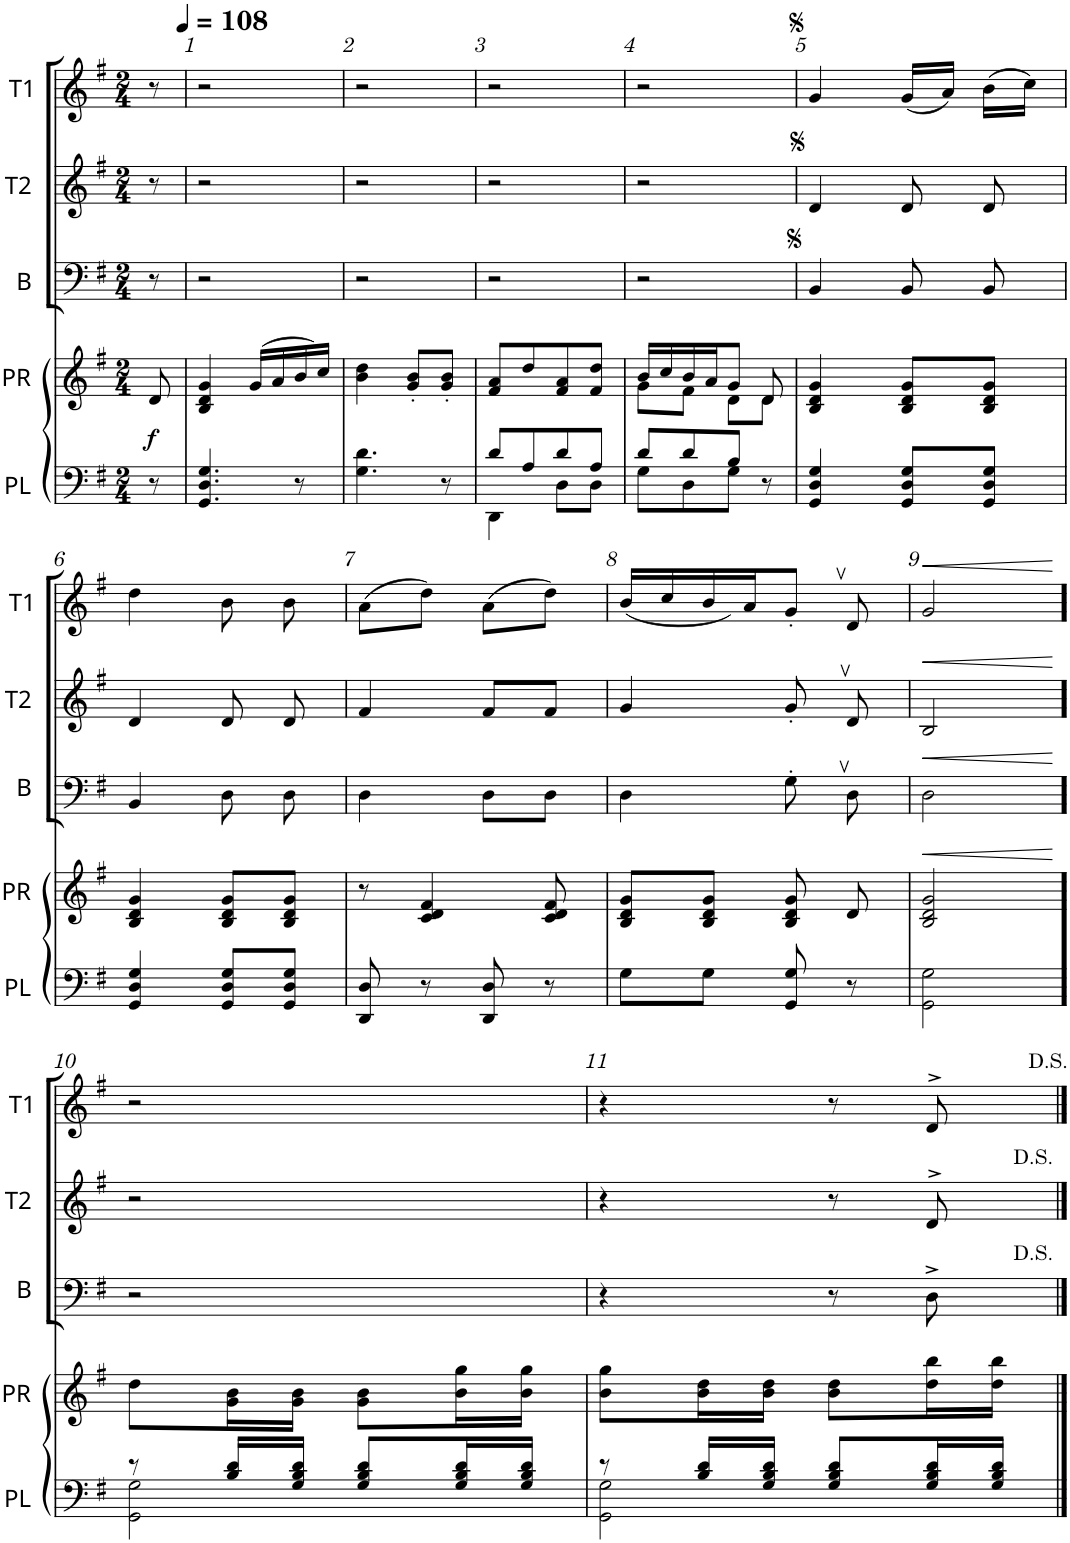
**kern	**dynam	**kern	**dynam	**kern	**dynam	**kern	**dynam	**kern	**dynam
*part5	*part5	*part4	*part4	*part3	*part3	*part2	*part2	*part1	*part1
*staff5	*staff5	*staff4	*staff4	*staff3	*staff3	*staff2	*staff2	*staff1	*staff1
*I"PL	*	*I"PR	*	*I"B	*	*I"T2	*	*I"T1	*
*I'PL	*	*I'PR	*	*I'B	*	*I'T2	*	*I'T1	*
*clefF4	*	*clefG2	*	*clefF4	*	*clefG2	*	*clefG2	*
*k[f#]	*	*k[f#]	*	*k[f#]	*	*k[f#]	*	*k[f#]	*
*M2/4	*	*M2/4	*	*M2/4	*	*M2/4	*	*M2/4	*
=	=	=	=	=	=	=	=	=	=
!	!LO:DY:b	!	!	!	!	!	!	!	!
8r	f	8d/	.	8r	.	8r	.	8r	.
*	*	*	*	*	*	*	*	*MM108	*
=1	=1	=1	=1	=1	=1	=1	=1	=1	=1
4.GG/ 4.D/ 4.G/	.	4B/ 4d/ 4g/	.	2r	.	2r	.	2r	.
.	.	(>16g/LL	.	.	.	.	.	.	.
.	.	16a/)	.	.	.	.	.	.	.
8r	.	16b/	.	.	.	.	.	.	.
.	.	16cc/JJ	.	.	.	.	.	.	.
=2	=2	=2	=2	=2	=2	=2	=2	=2	=2
4.G\ 4.d\	.	4b\ 4dd\	.	2r	.	2r	.	2r	.
.	.	8g/' 8b/'L	.	.	.	.	.	.	.
8r	.	8g/' 8b/'J	.	.	.	.	.	.	.
=3	=3	=3	=3	=3	=3	=3	=3	=3	=3
*^	*	*	*	*	*	*	*	*	*
8d/L	4DD\	.	8f#/ 8a/L	.	2r	.	2r	.	2r	.
8A/	.	.	8dd/	.	.	.	.	.	.	.
8d/	8D\L	.	8f#/ 8a/	.	.	.	.	.	.	.
8A/J	8D\J	.	8f#/ 8dd/J	.	.	.	.	.	.	.
=4	=4	=4	=4	=4	=4	=4	=4	=4	=4	=4
*	*	*	*^	*	*	*	*	*	*	*
8d/L	8G\L	.	16b/LL	8g\L	.	2r	.	2r	.	2r	.
.	.	.	16cc/	.	.	.	.	.	.	.	.
8d/	8D\	.	16b/	8f#\J	.	.	.	.	.	.	.
.	.	.	16a/J	.	.	.	.	.	.	.	.
8B/J	8G\J	.	8g/J	8d\L	.	.	.	.	.	.	.
8r	8ryy	.	8d/	8d\J	.	.	.	.	.	.	.
*v	*v	*	*	*	*	*	*	*	*	*	*
*	*	*v	*v	*	*	*	*	*	*	*
=5	=5	=5	=5	=5	=5	=5	=5	=5	=5
4GG/ 4D/ 4G/	.	4B/ 4d/ 4g/	.	4BB/	.	4d/	.	4g/	.
8GG/ 8D/ 8G/L	.	8B/ 8d/ 8g/L	.	8BB/	.	8d/	.	(16g/LL	.
.	.	.	.	.	.	.	.	16a/JJ)	.
8GG/ 8D/ 8G/J	.	8B/ 8d/ 8g/J	.	8BB/	.	8d/	.	(16b\LL	.
.	.	.	.	.	.	.	.	16cc\JJ)	.
!!LO:LB:g=z
=6	=6	=6	=6	=6	=6	=6	=6	=6	=6
4GG/ 4D/ 4G/	.	4B/ 4d/ 4g/	.	4BB/	.	4d/	.	4dd\	.
8GG/ 8D/ 8G/L	.	8B/ 8d/ 8g/L	.	8D\	.	8d/	.	8b\	.
8GG/ 8D/ 8G/J	.	8B/ 8d/ 8g/J	.	8D\	.	8d/	.	8b\	.
=7	=7	=7	=7	=7	=7	=7	=7	=7	=7
8DD/ 8D/	.	8r	.	4D\	.	4f#/	.	(8a\L	.
8r	.	4c/ 4d/ 4f#/	.	.	.	.	.	8dd\J)	.
8DD/ 8D/	.	.	.	8D\L	.	8f#/L	.	(8a\L	.
8r	.	8c/ 8d/ 8f#/	.	8D\J	.	8f#/J	.	8dd\J)	.
=8	=8	=8	=8	=8	=8	=8	=8	=8	=8
8G\L	.	8B/ 8d/ 8g/L	.	4D\	.	4g/	.	(16b/LL	.
.	.	.	.	.	.	.	.	16cc/)	.
8G\J	.	8B/ 8d/ 8g/J	.	.	.	.	.	16b/	.
.	.	.	.	.	.	.	.	16a/J	.
8GG/ 8G/	.	8B/ 8d/ 8g/	.	8G'\	.	8g'/	.	8g'/J	.
8r	.	8d/	.	8Dv\	.	8dv/	.	8dv/	.
=9	=9	=9	=9	=9	=9	=9	=9	=9	=9
!	!	!	!LO:HP:b	!	!LO:HP:b	!	!LO:HP:b	!	!LO:HP:b
2GG\ 2G\	.	2B/ 2d/ 2g/	<	2D\	<	2B/	<	2g/	<
.	.	.	[	.	[	.	[	.	[
!!LO:LB:g=z
=10!	=10!	=10!	=10!	=10!	=10!	=10!	=10!	=10!	=10!
*^	*	*	*	*	*	*	*	*	*
8r	2GG\ 2G\	.	8dd\L	.	2r	.	2r	.	2r	.
16B/ 16d/LL	.	.	16g\ 16b\L	.	.	.	.	.	.	.
16G/ 16B/ 16d/JJ	.	.	16g\ 16b\JJ	.	.	.	.	.	.	.
8G/ 8B/ 8d/L	.	.	8g\ 8b\L	.	.	.	.	.	.	.
16G/ 16B/ 16d/L	.	.	16b\ 16gg\L	.	.	.	.	.	.	.
16G/ 16B/ 16d/JJ	.	.	16b\ 16gg\JJ	.	.	.	.	.	.	.
=11	=11	=11	=11	=11	=11	=11	=11	=11	=11	=11
8r	2GG\ 2G\	.	8b\ 8gg\L	.	4r	.	4r	.	4r	.
16B/ 16d/LL	.	.	16b\ 16dd\L	.	.	.	.	.	.	.
16G/ 16B/ 16d/JJ	.	.	16b\ 16dd\JJ	.	.	.	.	.	.	.
8G/ 8B/ 8d/L	.	.	8b\ 8dd\L	.	8r	.	8r	.	8r	.
16G/ 16B/ 16d/L	.	.	16dd\ 16bb\L	.	8D^>\	.	8d^>/	.	8d^>/	.
16G/ 16B/ 16d/JJ	.	.	16dd\ 16bb\JJ	.	.	.	.	.	.	.
*v	*v	*	*	*	*	*	*	*	*	*
==	==	==	==	==	==	==	==	==	==
*-	*-	*-	*-	*-	*-	*-	*-	*-	*-
